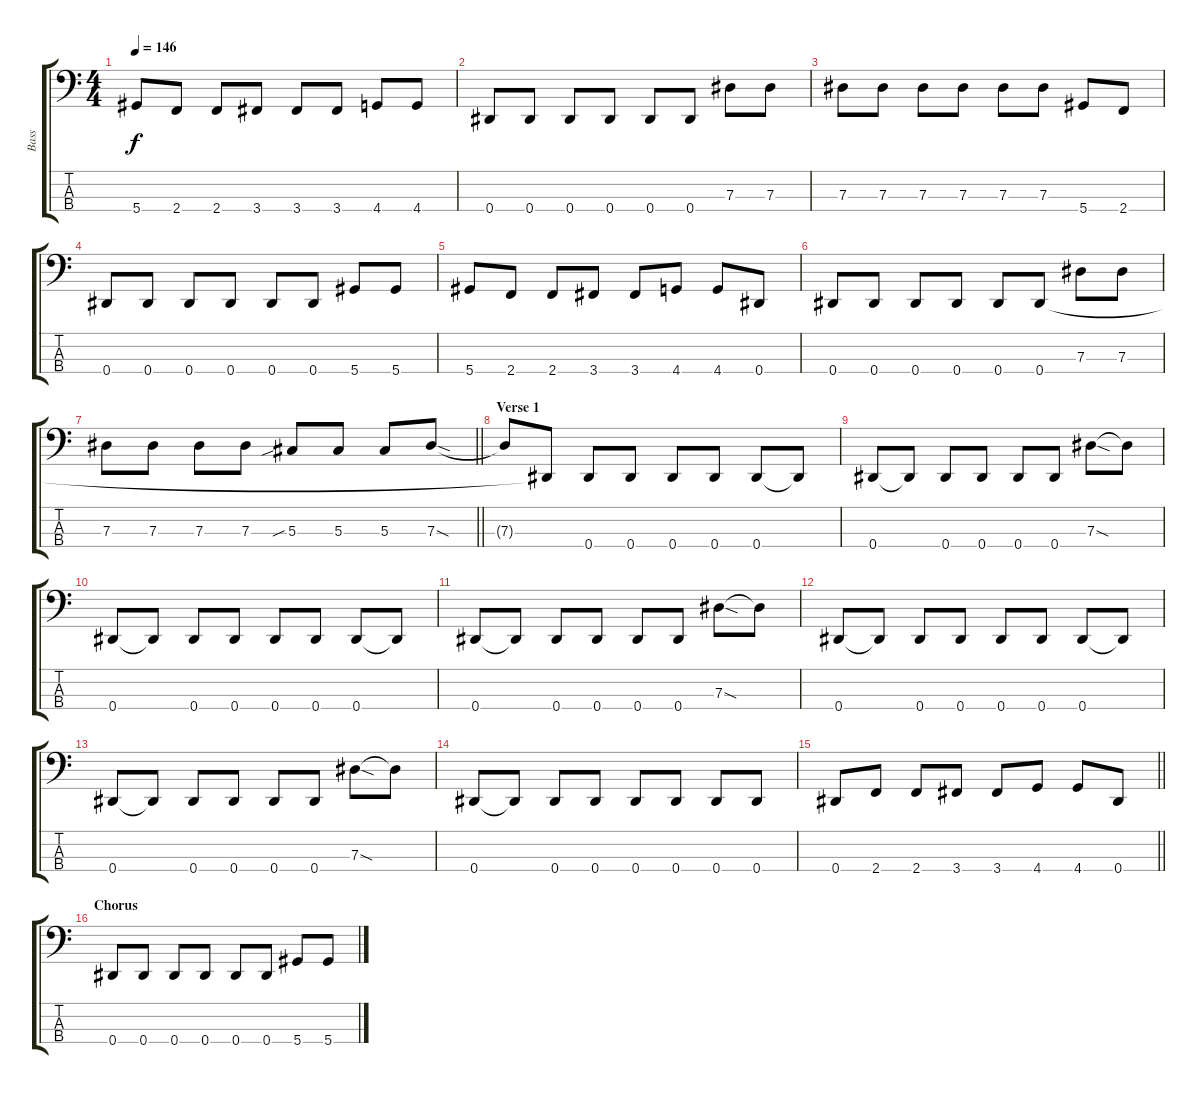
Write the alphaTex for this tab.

\track ("Bass" "Bass") {instrument electricbassfinger}
\staff {score tabs}
\tuning (Gb2 Db2 Ab1 Eb1) {hide}
\ts (4 4)
\tempo 146
\clef f4
\ks c
5.4.8{dy f} 2.4.8 2.4.8 3.4.8 3.4.8 3.4.8 4.4.8 4.4.8 |
0.4.8 0.4.8 0.4.8 0.4.8 0.4.8 0.4.8 7.3.8 7.3.8 |
7.3.8 7.3.8 7.3.8 7.3.8 7.3.8 7.3.8 5.4.8 2.4.8 |
0.4.8 0.4.8 0.4.8 0.4.8 0.4.8 0.4.8 5.4.8 5.4.8 |
5.4.8 2.4.8 2.4.8 3.4.8 3.4.8 4.4.8 4.4.8 0.4.8 |
0.4.8 0.4.8 0.4.8 0.4.8 0.4.8 0.4.8 7.3.8 7.3.8 |
\barLineRight lightlight
7.3.8 7.3.8 7.3.8 7.3.8 5.3{sib}.8 5.3.8 5.3.8 7.3{sod}.8 |
\section ("" "Verse 1")
7.3{t}.8 0.4{t}.8 0.4.8 0.4.8 0.4.8 0.4.8 0.4.8 0.4{t}.8 |
0.4.8 0.4{t}.8 0.4.8 0.4.8 0.4.8 0.4.8 7.3{sod}.8 7.3{t}.8 |
0.4.8 0.4{t}.8 0.4.8 0.4.8 0.4.8 0.4.8 0.4.8 0.4{t}.8 |
0.4.8 0.4{t}.8 0.4.8 0.4.8 0.4.8 0.4.8 7.3{sod}.8 7.3{t}.8 |
0.4.8 0.4{t}.8 0.4.8 0.4.8 0.4.8 0.4.8 0.4.8 0.4{t}.8 |
0.4.8 0.4{t}.8 0.4.8 0.4.8 0.4.8 0.4.8 7.3{sod}.8 7.3{t}.8 |
0.4.8 0.4{t}.8 0.4.8 0.4.8 0.4.8 0.4.8 0.4.8 0.4.8 |
\barLineRight lightlight
0.4.8 2.4.8 2.4.8 3.4.8 3.4.8 4.4.8 4.4.8 0.4.8 |
\section ("" "Chorus")
0.4.8 0.4.8 0.4.8 0.4.8 0.4.8 0.4.8 5.4.8 5.4.8
